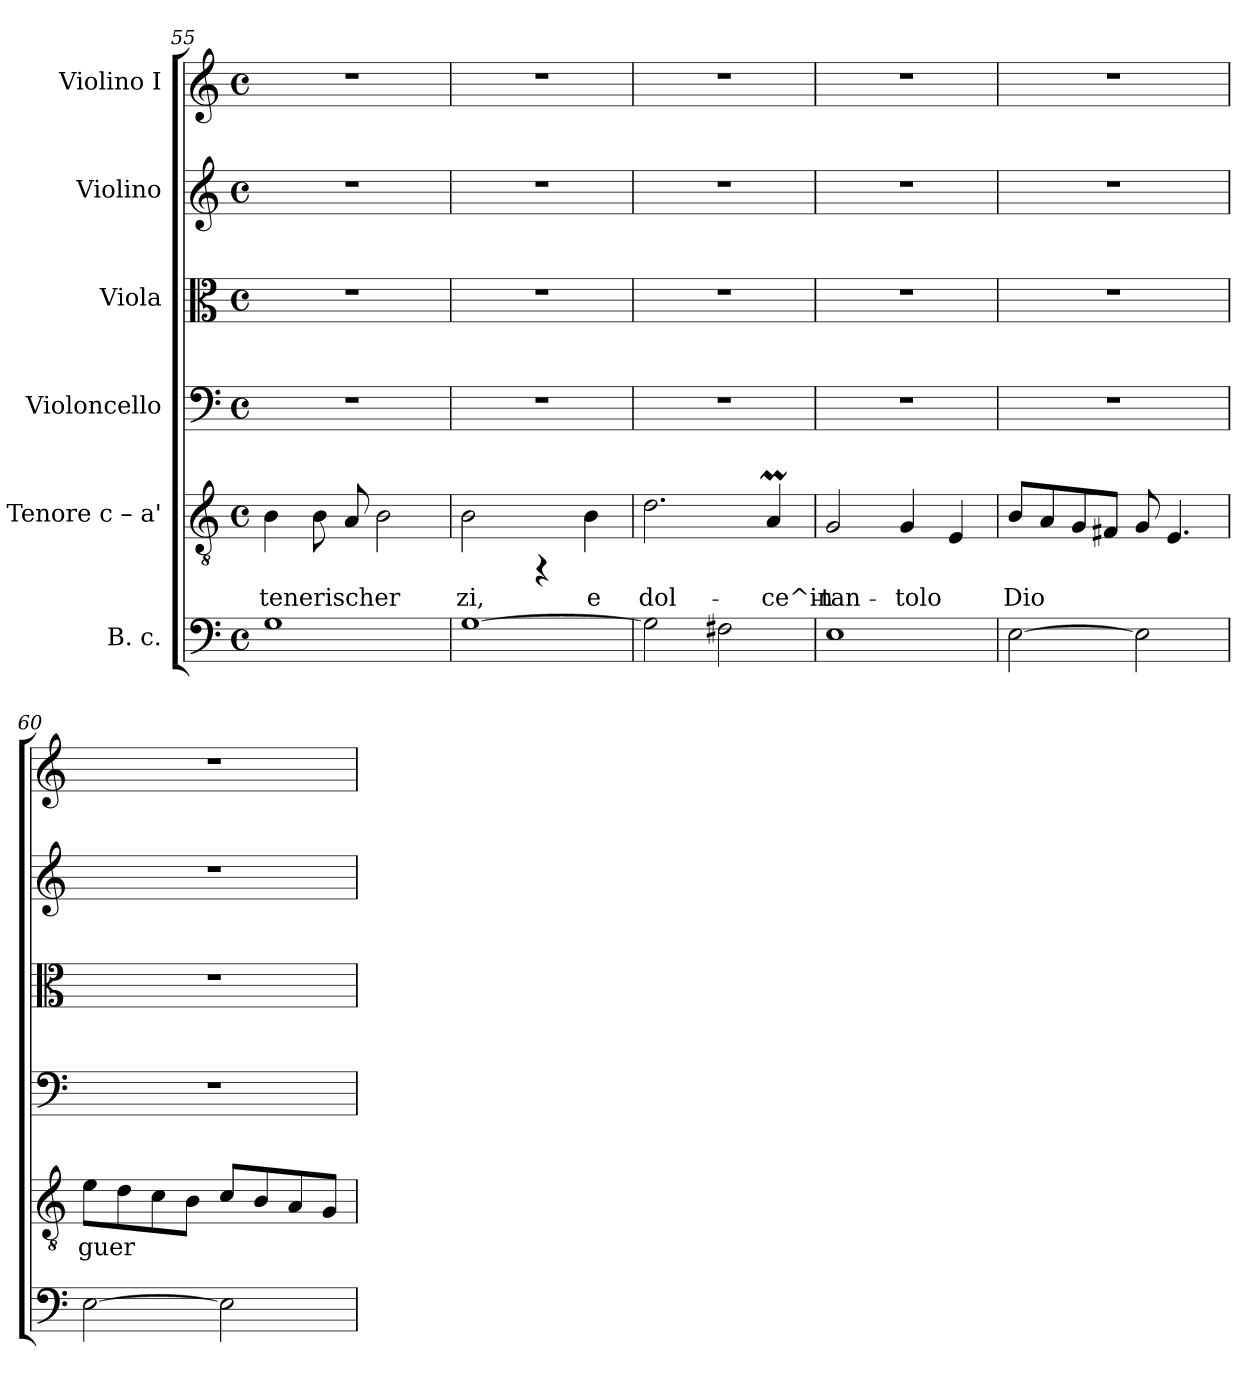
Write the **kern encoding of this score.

**kern	**kern	**text	**kern	**kern	**kern	**kern
*part6	*part5	*part5	*part4	*part3	*part2	*part1
*staff6	*staff5	*staff5	*staff4	*staff3	*staff2	*staff1
*I"B. c.	*I"Tenore  c – a'	*	*I"Violoncello	*I"Viola	*I"Violino	*I"Violino I
*clefF4	*clefGv2	*	*clefF4	*clefC3	*clefG2	*clefG2
*k[]	*k[]	*	*k[]	*k[]	*k[]	*k[]
*C:	*C:	*	*C:	*C:	*C:	*C:
*M4/4	*M4/4	*	*M4/4	*M4/4	*M4/4	*M4/4
*met(c)	*met(c)	*	*met(c)	*met(c)	*met(c)	*met(c)
=55	=55	=55	=55	=55	=55	=55
!	!	!LO:LY:b:cj	!	!	!	!
1G	4B\	tenerischer-	1r	1r	1r	1r
!	!	!LO:LY:b:cj	!	!	!	!
.	8B\	--	.	.	.	.
!	!	!LO:LY:b:cj	!	!	!	!
.	8A/	--	.	.	.	.
!	!	!LO:LY:b:cj	!	!	!	!
.	2B\	--	.	.	.	.
=56	=56	=56	=56	=56	=56	=56
!	!	!LO:LY:b:cj	!	!	!	!
[>1G	2B\	-zi,	1r	1r	1r	1r
.	4rFF	.	.	.	.	.
!	!	!LO:LY:b:cj	!	!	!	!
.	4B\	e	.	.	.	.
=57	=57	=57	=57	=57	=57	=57
!	!	!LO:LY:b:cj	!	!	!	!
2G\]	2.d\	dol-	1r	1r	1r	1r
2F#X\	.	.	.	.	.	.
!	!	!LO:LY:b:cj	!	!	!	!
.	4AM/	-ce^in-	.	.	.	.
=58	=58	=58	=58	=58	=58	=58
!	!	!LO:LY:b:cj	!	!	!	!
1E	2G/	-tan-	1r	1r	1r	1r
!	!	!LO:LY:b:cj	!	!	!	!
.	4G/	-tolo	.	.	.	.
!	!	!LO:LY:b:cj	!	!	!	!
.	4E/	.	.	.	.	.
=59	=59	=59	=59	=59	=59	=59
!	!	!LO:LY:b:cj	!	!	!	!
[>2E\	8B/L	Dio	1r	1r	1r	1r
!	!	!LO:LY:b:cj	!	!	!	!
.	8A/	.	.	.	.	.
!	!	!LO:LY:b:cj	!	!	!	!
.	8G/	.	.	.	.	.
!	!	!LO:LY:b:cj	!	!	!	!
.	8F#X/J	.	.	.	.	.
!	!	!LO:LY:b:cj	!	!	!	!
2E\]	8G/	.	.	.	.	.
!	!	!LO:LY:b:cj	!	!	!	!
.	4.E/	.	.	.	.	.
=60	=60	=60	=60	=60	=60	=60
!	!	!LO:LY:b:cj	!	!	!	!
[>2E\	8e\L	guer-	1r	1r	1r	1r
!	!	!LO:LY:b:cj	!	!	!	!
.	8d\	--	.	.	.	.
!	!	!LO:LY:b:cj	!	!	!	!
.	8c\	--	.	.	.	.
!	!	!LO:LY:b:cj	!	!	!	!
.	8B\J	--	.	.	.	.
!	!	!LO:LY:b:cj	!	!	!	!
2E\]	8c/L	--	.	.	.	.
!	!	!LO:LY:b:cj	!	!	!	!
.	8B/	--	.	.	.	.
!	!	!LO:LY:b:cj	!	!	!	!
.	8A/	--	.	.	.	.
!	!	!LO:LY:b:cj	!	!	!	!
.	8G/J	--	.	.	.	.
=	=	=	=	=	=	=
*-	*-	*-	*-	*-	*-	*-
